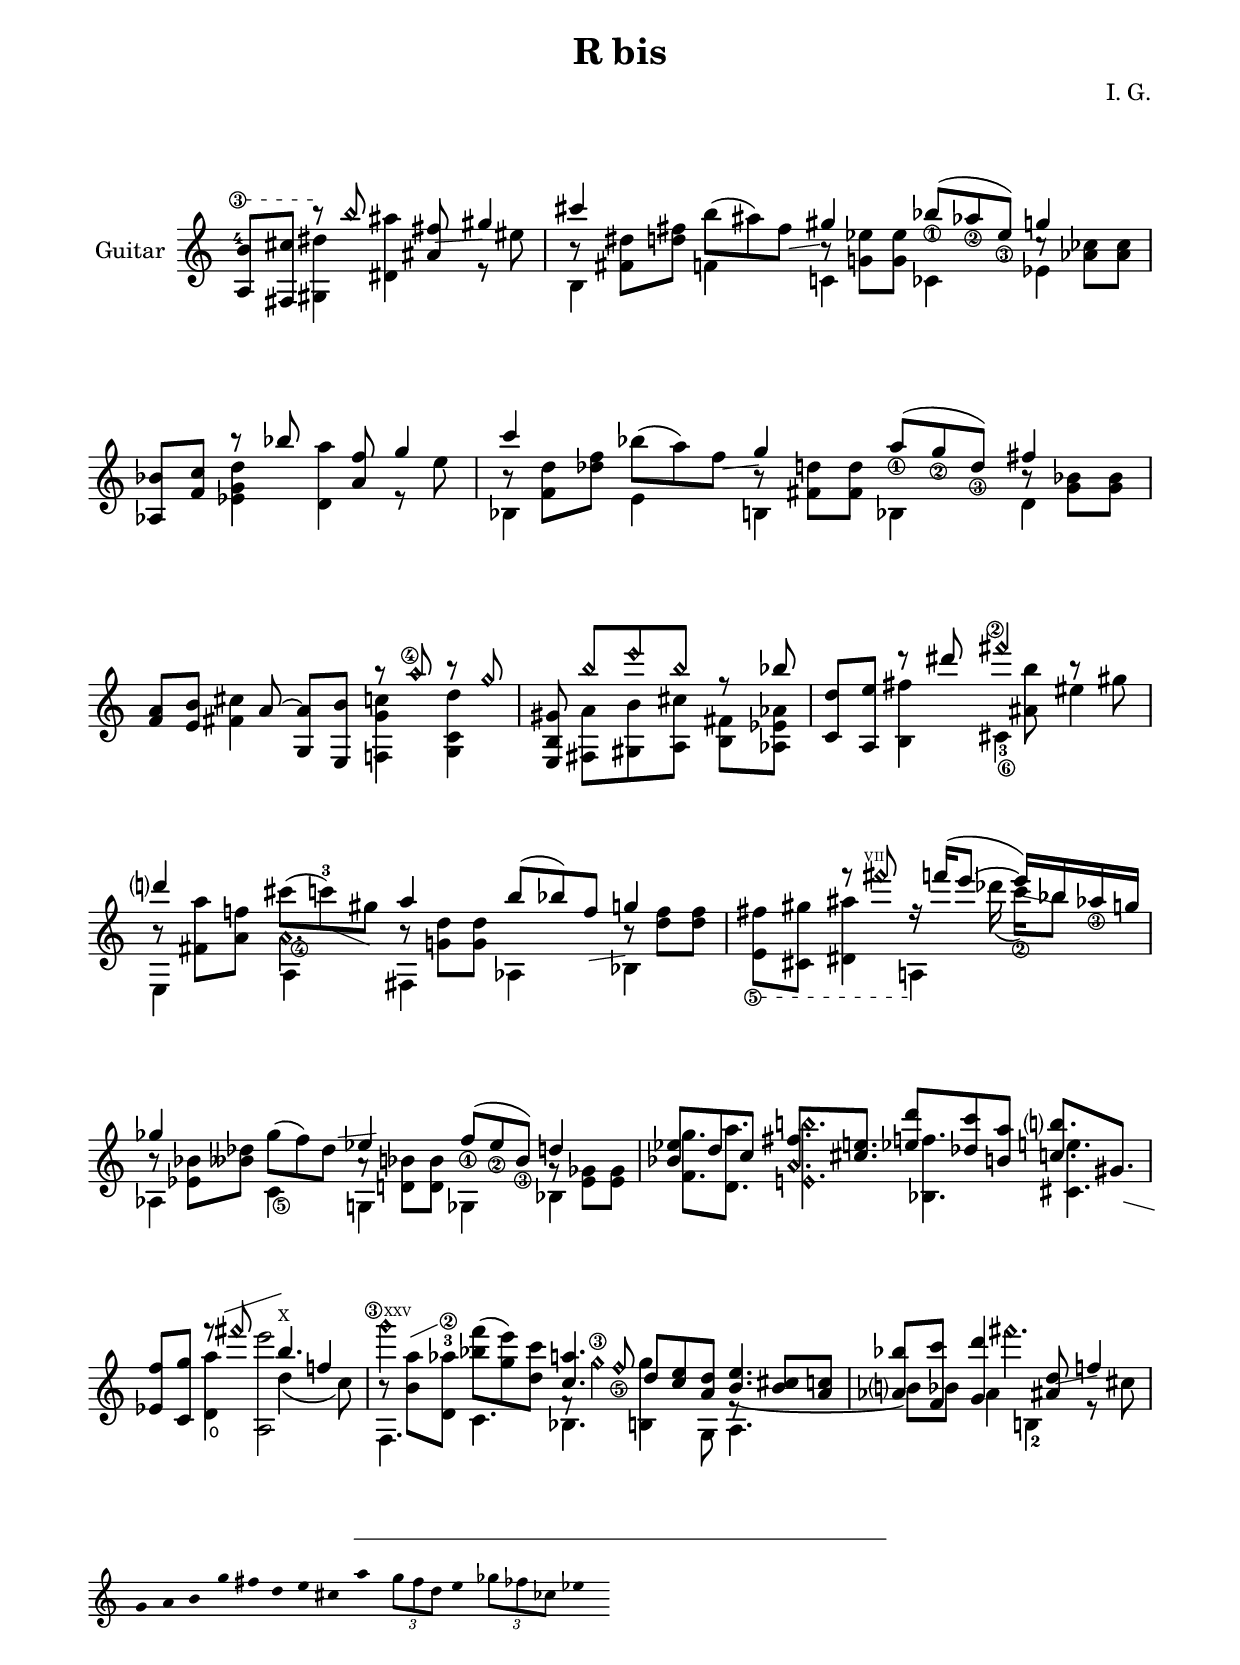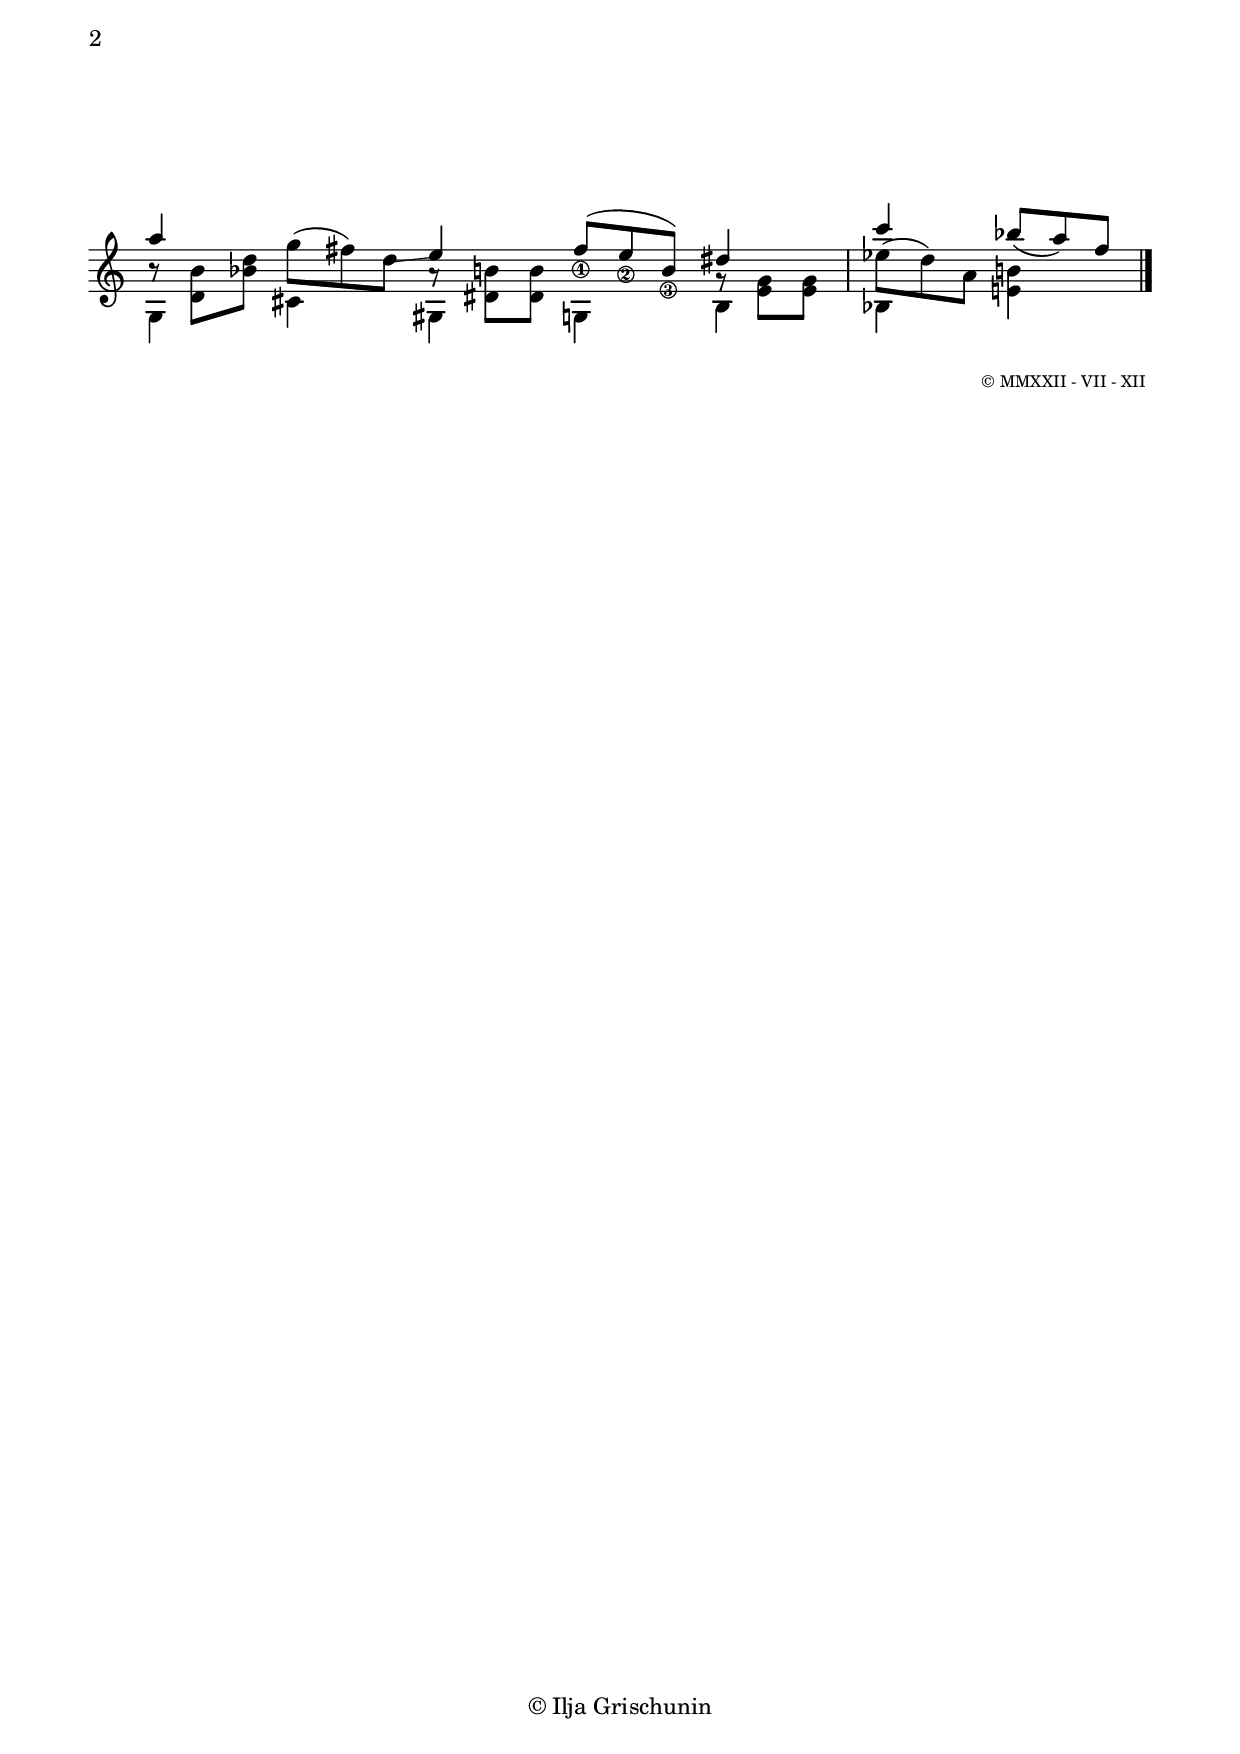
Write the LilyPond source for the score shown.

\version "2.19.15"

\language "deutsch"

\header {
  title = "R bis"
  composer = "I. G."
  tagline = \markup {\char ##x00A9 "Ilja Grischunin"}
}

\paper {
  %#(set-paper-size "a4")
  top-markup-spacing.basic-distance = 10 %15
  markup-system-spacing.basic-distance = 15 %25
  top-system-spacing.basic-distance = 25
  system-system-spacing.basic-distance = 23
  %score-system-spacing.basic-distance = 28
  last-bottom-spacing.basic-distance = 25

  %two-sided = ##t
  %inner-margin = 25
  %outer-margin = 15
  left-margin = 15
  right-margin = 15

  footnote-padding = 4
  footnote-footer-padding = 7
}

\layout {
  \context {
    \Voice
    \override Glissando.thickness = #1.5
    \override Glissando.gap = #0.1
  }
  \context {
    \Score
    \remove "Bar_number_engraver"
  }
}
%%%%%%%%%%%%%%%%%%%%%%%%%%%%%%%%%%%%%%
\version "2.19.15"

#(define RH rightHandFinger)

xLV = #(define-music-function (parser location further) (number?) #{
  \once \override LaissezVibrerTie.X-extent = #'(0 . 0)
  \once \override LaissezVibrerTie.details.note-head-gap = #(/
                                                             further -2)
  \once \override LaissezVibrerTie.extra-offset = #(cons (/
                                                          further 2) 0)
         #})

stringNumberSpanner =
#(define-music-function (parser location StringNumber) (string?)
   #{
     \override TextSpanner.font-size = #-5
     \override TextSpanner.dash-fraction = #0.3
     \override TextSpanner.dash-period = #1.5
     \override TextSpanner.bound-details.right.arrow = ##t
     \override TextSpanner.arrow-width = #0.2
     \override TextSpanner.arrow-length = #0.7
     \override TextSpanner.bound-details.left.stencil-align-dir-y = #CENTER
     \override TextSpanner.bound-details.left.text = \markup { \circle \number #StringNumber }
   #})

stringNumSpan =
#(define-music-function (parser location StringNumber) (string?)
   #{
     \override TextSpanner.font-size = #-5
     \override TextSpanner.dash-fraction = #0.3
     \override TextSpanner.dash-period = #1.5
     %\override TextSpanner.bound-details.right.arrow = ##t
     %\override TextSpanner.arrow-width = #0.2
     %\override TextSpanner.arrow-length = #0.7
     \override TextSpanner.bound-details.left.stencil-align-dir-y = #CENTER
     \override TextSpanner.bound-details.left.text = \markup { \circle \number #StringNumber }
   #})

spad = \override Fingering #'staff-padding = #'()
sfol = \set fingeringOrientations = #'(left)
sfor = \set fingeringOrientations = #'(right)
sfod = \set fingeringOrientations = #'(down)
sfou = \set fingeringOrientations = #'(up)
ssnol = \set stringNumberOrientations = #'(left)
ssnou = \set stringNumberOrientations = #'(up)
ssnod = \set stringNumberOrientations = #'(down)
ssnor = \set stringNumberOrientations = #'(right)
FO = #(define-music-function (parser location offsetX offsetY)(number? number?)
        #{
          \once \override Voice.Fingering #'extra-offset = #(cons offsetX offsetY)
        #})


\version "2.19.15"

\language "deutsch"

\include "noteHeads.ly"

ritaZwei = \relative c' {
  \time 4/4
  \override Staff.TimeSignature.stencil = ##f
  \override Fingering.staff-padding = #'()
  \override StringNumber.staff-padding = #'()
  %\once \override StringNumber.extra-offset = #'(-.6 . -4.8)
  \once \override Fingering.extra-offset = #'(-.6 . -3.3)
  \stringNumSpan "3"
  \once \override TextSpanner.extra-offset = #'(-.5 . -1.5)
  \once \override TextSpanner.bound-details.right.X = #22.2
  <a h'-4>8
  \startTextSpan
  <fis cis''>
  \stopTextSpan
  <<
    {
      r8 h''\harmonic
      s <ais, fis'>-\markup {
        \postscript #".8 -1.8 moveto 4.5 .3 rlineto stroke"
      } gis'4
    }
    \\
    {
      <gis,, dis''>4 <dis' ais''> r8 eis'
    }
  >>
  \time 15/8
  <<
    {
      \override Fingering.staff-padding = #'()
      \override StringNumber.staff-padding = #'()
      cis'4 s8
      \stemDown
      h( ais) fis-\markup {
        \postscript #"1 -2.4 moveto 3 .4 rlineto stroke"
      }
      \stemUp
      gis4 s8 b_\1( as_\2 es_\3) g4 s8
    }
    \\
    {
      h,8\rest <fis dis'> <d' fis>
      s4. h8\rest <g! es'> <g es'>
      s4. c8\rest <as ces> q
    }
    \\
    {
      \voiceTwo
      h,4 s8 f'4 s8 c!4 s8 ces4 s8 es4 s8
    }
  >>
  \break
  \time 4/4
  <as, b'>8 <f' c'>
  <<
    {
      r8 b' s <a, f'> g'4
    }
    \\
    {
      <es, g d'>4 <d a''> r8 e'
    }
  >>
  \time 15/8
  <<
    {
      \override Fingering.staff-padding = #'()
      \override StringNumber.staff-padding = #'()
      c'4 s8
      \stemDown
      b( a) f-\markup {
        \postscript #"1 -1.7 moveto 3.5 .4 rlineto stroke"
      }
      \stemUp
      g4 s8 a_\1( g_\2 d_\3) fis4 s8
    }
    \\
    {
      h,8\rest <f d'> <des' f>
      s4. h8\rest <fis! d'> <fis d'>
      s4. h8\rest <g b> q
    }
    \\
    {
      \voiceTwo
      b,4 s8 e4 s8 h4 s8 b4 s8 d4 s8
    }
  >>
  \break
  \time 5/4
  <f a>8 <e h'>
  <<
    {
      s8 a~ <g, a'> <e h''>
    }
    \\
    {
      <fis' cis'>4 s
    }
  >>
  <<
    {
      r8
      \once \override StringNumber.extra-offset = #'(-.6 . -2.5)
      a'\harmonic\4
      r8 g\harmonic
    }
    \\
    {
      <f,,! g' c>4 <g c d'>
    }
  >>
  \time 3/4
  <e h' gis'>8
  <<
    {
      h'''8\harmonic e\harmonic h\harmonic
      %\once \override Score.FootnoteItem.annotation-line = ##f
      %\footnote "*" #'(3.8 . 2) \markup { "*" \hspace #.3 "Катин аккорд" }
      r b
    }
    \\
    {
      <fis,, a'>[ <gis h'> <a cis'>] <h fis'> <as es' as>
    }
  >>
  \time 4/4
  <c d'>8 <a e''>
  <<
    {
      r8 dis''
      \once \override StringNumber.extra-offset = #'(-.6 . -2)
      fis4\harmonic\2
    }
    \\
    {
      s4. <ais,, h'>8 eis'4
    }
    \\
    {
      \voiceTwo
      <h, fis''>4
      \once \override Fingering.extra-offset = #'(.2 . .3)
      \once \override StringNumber.extra-offset = #'(.5 . .8)
      cis-3_\6 h''8\rest gis
    }
  >>
  \time 15/8
  <<
    {
      d'?4 s8
      \stemDown
      cis( c-3)-\markup {
        \postscript #"1.3 -2.3 moveto 3.5 -1.4 rlineto stroke"
      } gis
      \stemUp
      a4 s8 h( b) f-\markup {
        \postscript #".5 -5.2 moveto 3.5 .5 rlineto stroke"
      } g4
    }
    \\
    {
      \set harmonicDots = ##t
      h,8\rest <fis a'> <a f'!>
      \once \override StringNumber.extra-offset = #'(1.3 . 3.5)
      a4.\harmonic_\4 h8\rest <g! d'> <g d'>
      s4. h8\rest <d f> q
    }
    \\
    {
      \voiceTwo
      e,,4 s8
      \once \override NoteColumn.force-hshift = #.3
      a4 s8 fis4 s8 as4 s8 b4 s8
    }
  >>
  \time 4/4
  <<
    {
      \override StringNumber.staff-padding = #'()
      s4
      \override TextScript.font-size = -5
      r8
      \once \override TextScript.extra-offset = #'(-1 . -2)
      \once \override Accidental.extra-offset = #'(.4 . 0)
      fis'''\harmonic-"VII"
      %s <ais, fis'> gis'4
      r16 f( e8~ e16) b as_\3 g
    }
    \\
    {
      \override StringNumber.staff-padding = #'()
      s2 s8. des'16( c_\2)-\markup {
        \postscript #".9 6.1 moveto 3 -.6 rlineto stroke"
      } b8 s16
    }
    \\
    {
      \voiceTwo
      \textSpannerDown
      \stringNumSpan "5"
      \once \override TextSpanner.extra-offset = #'(-.5 . 1.6)
      \tag #'Part {
        \once \override TextSpanner.bound-details.right.X = #81
      }
      \tag #'Book {
        \once \override TextSpanner.bound-details.right.X = #79.5
      }
      <e,, fis'>8
      \startTextSpan
      <cis gis''> <dis ais''>4
      a!4
      \stopTextSpan
    }
  >>
  \time 15/8
  <<
    {
      ges''4 s8
      \stemDown
      ges( f) des-\markup {
        \postscript #"1.5 -.3 moveto 3.7 .4 rlineto stroke"
      }
      \stemUp
      es4 s8 f_\1( es_\2 b_\3) d4 s8
    }
    \\
    {
      h8\rest <es, b'> <heses' des> s4.
      a8\rest <d,! b'> <d b'>
      s4. g8\rest <es ges> q
    }
    \\
    {
      \voiceTwo
      as,4 s8
      \once \override StringNumber.extra-offset = #'(.7 . 2.5)
      c4_\5 s8 g!4 s8 ges4 s8 b4 s8
    }
  >>
  \time 12/8
  <<
    {
      \set harmonicDots = ##t
      \once\override Beam.positions = #'(5 . 4.5)
      <b' es>8 d c
      \once \override Dots.extra-offset = #'(-1.3 . 0)
      %\once \override Accidental.extra-offset = #'(1 . 0)
      <a\harmonic fis'>8. <cis e>
      <es d'>8 <des c'> <h a'>
      \once \override Dots.extra-offset = #'(-1.3 . 0)
      <c h'?>8. gis-\markup {
        \postscript #"1.3 -6.5 moveto 3 -.8 rlineto stroke"
      }
    }
    \\
    {
      \once \override NoteColumn.force-hshift = #1.2
      <f g'>8. \dotsUp <d a''>
      \once \override NoteColumn.force-hshift = #1.2
      %\once \override Accidental.extra-offset = #'(.7 . 0)
      <e!\harmonic h''!\harmonic>4. \dotsUp <b f''>
      \once \override NoteColumn.force-hshift = #1.3
      %\once \override Accidental.extra-offset = #'(1 . 0)
      <cis e'>
    }
  >>
  \time 4/4
  <es f'>8 <c g''>
  <<
    {
      \override TextScript.font-size = -3
      r8 fis''\harmonic
      s h,4.-"X"
    }
    \\
    {
      s4. d,4_( c8)
    }
    \\
    {
      s2 f!4
    }
    \\
    {
      \voiceTwo
      \once \override Script.extra-offset = #'(.3 . 1.5)
      \once \override Script.font-size = 0.5
      <d,\open a''>4-\markup {
        \postscript #"1.9 9.9 moveto 5.5 1.8 rlineto stroke"
      } <a e'''>2
    }
  >>
  \time 15/8
  <<
    {
      \stemDown
      \once \override Stem.length = #9
      \once \override StringNumber.extra-offset = #'(-1.2 . -.5)
      \override TextScript.font-size = -5
      \once \override TextScript.extra-offset = #'(.5 . -2.3)
      g'''4\harmonic\3-"XXV" s8 <b, f'>( <g e'>) <d c'>
      \stemUp
      <c a'>4.
      \once\override Beam.positions = #'(5 . 4.5)
      d8 <c e> <a d>
      %\shape #'((.4 . .8) (1 . 0) (1 . 0) (1.2 . .6)) Tie
      <h_~ e>4.
    }
    \\
    {
      h8\rest <h a'> <d, as''-3\2>-\markup {
        \postscript #"-3 7.5 moveto 2.6 1.2 rlineto stroke"
      }
      s4. f8\rest g'4\harmonic\3
    }
    \\
    {
      s2. s4
      \override StringNumber.staff-padding = #'()
      f8\harmonic _\5 s4. e,8\rest <h' cis> <a c>
    }
    \\
    {
      \voiceTwo
      \dotsUp
      f,4. c' b <h g''>4 g8 a4.
    }
  >>
  \time 4/4
  <<
    {
      \voiceFour
      \once \override NoteColumn.force-hshift = #1.5
      h'?8
      \once \override NoteColumn.force-hshift = #1.3
      b
      \once \override NoteColumn.force-hshift = #1.5
      as4
      \once \override Fingering.extra-offset = #'(.3 . 0)
      h,!-2 r8 cis'
    }
    \\
    {
      \voiceOne
      <as b'>8 <f c''> <g d''>4 s8 <ais d>-\markup {
        \postscript #".9 -2.1 moveto 4 .8 rlineto stroke"
      } f'!4
    }
    \\
    {
      \voiceTwo
      \set harmonicDots = ##t
      s4.
      \once \override Stem.length = #9
      fis'4.\harmonic
    }
  >>
  \time 15/8
  <<
    {
      \override Fingering.staff-padding = #'()
      \override StringNumber.staff-padding = #'()
      a,4 s8
      \stemDown
      g( fis) d-\markup {
        \postscript #"1 -1.7 moveto 3.5 .4 rlineto stroke"
      }
      \stemUp
      e4 s8 fis_\1( e_\2 h_\3) dis4 s8 c'4 s8 b_( a) f
    }
    \\
    {
      h,8\rest <d, h'> <b' d>
      s4. a8\rest <dis, h'> q s4. g8\rest <e g> q
      es'^( d) a s4.
    }
    \\
    {
      \voiceTwo
      g,4 s8 cis4 s8 gis4 s8 g4 s8 h4 s8
      b4 s8 <e! h'!>4 s8
    }
  >>

  \bar "|."
  \override Score.RehearsalMark.self-alignment-X = #RIGHT
  \override Score.RehearsalMark.direction = #DOWN
  \override Score.RehearsalMark.extra-offset = #'(0 . -5)
  \mark \markup {\teeny{\char ##x00A9 "MMXXII - VII - XII"}}
}


%%%%%%%%%%%%%%%%%%%%%%%%%%%%%%%%%%%%%%
%%%%%%%%%%%% ШПАРГАЛКА %%%%%%%%%%%%%%%
%{%}
\markup {
  \null
  \footnote
  \null
  \score {
    \transpose h g {
      \relative {
        \time 9/4
        \magnifyStaff #(magstep -2)
        \override Staff.TimeSignature.stencil = ##f
        \omit Score.BarLine
        \omit Voice.Stem
        \omit Voice.Beam
        h'8 cis dis h' ais fis gis eis cis'4
        \undo \omit Voice.Stem
        \undo \omit Voice.Beam
        \times 2/3 {h8 ais fis}
        \omit Voice.Stem
        gis4
        \undo \omit Voice.Stem
        \times 2/3 {b8 as es}
        \omit Voice.Stem
        g4
      }
    }
    \layout {
      indent = 0
    }
  }
  %}
}
%{%}
\score {
  \new Staff \with {
    instrumentName = "Guitar"
  }
  \ritaZwei
}
